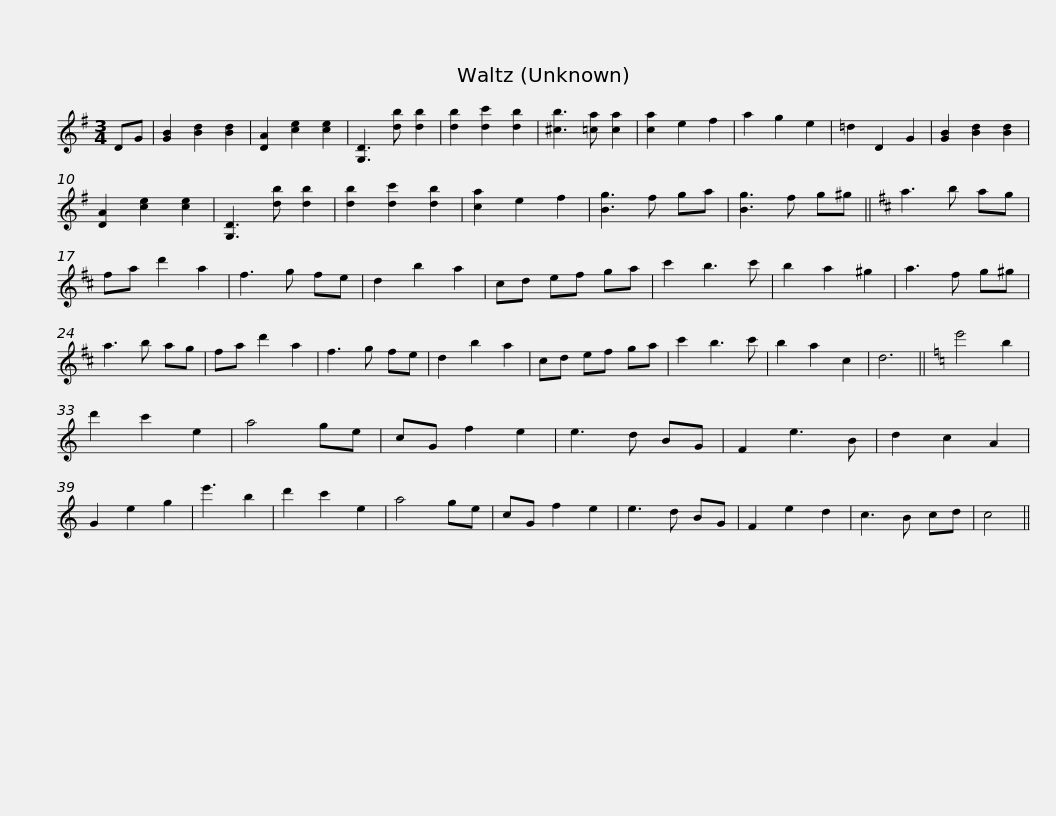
X:1
L:1/8
M:3/4
I:linebreak $
K:G
V:1 treble
V:1
 DG | [GB]2 [Bd]2 [Bd]2 | [DA]2 [ce]2 [ce]2 | [G,D]3 [db] [db]2 | [db]2 [dc']2 [db]2 | %5
 [^cb]3 [=ca] [ca]2 | [ca]2 e2 f2 | a2 g2 e2 | =d2 D2 G2 | [GB]2 [Bd]2 [Bd]2 | %10
 [DA]2 [ce]2 [ce]2 | [G,D]3 [db] [db]2 |$ [db]2 [dc']2 [db]2 | [ca]2 e2 f2 | [Bg]3 f ga | %15
 [Bg]3 f g^g ||[K:D] a3 b ag | fa d'2 a2 | f3 g fe | d2 b2 a2 | %20
 cd ef ga |$ c'2 b3 c' | b2 a2 ^g2 | a3 f g^g | a3 b ag | %25
 fa d'2 a2 | f3 g fe | d2 b2 a2 | cd ef ga | c'2 b3 c' |$ %30
 b2 a2 c2 | d6 ||[K:C] e'4 b2 | d'2 c'2 e2 | a4 ge | %35
 cG f2 e2 | e3 d BG | F2 e3 B | d2 c2 A2 | G2 e2 g2 | %40
 e'3 b2 | d'2 c'2 e2 |$ a4 ge | cG f2 e2 | e3 d BG | %45
 F2 e2 d2 | c3 B cd | c4 || %48
